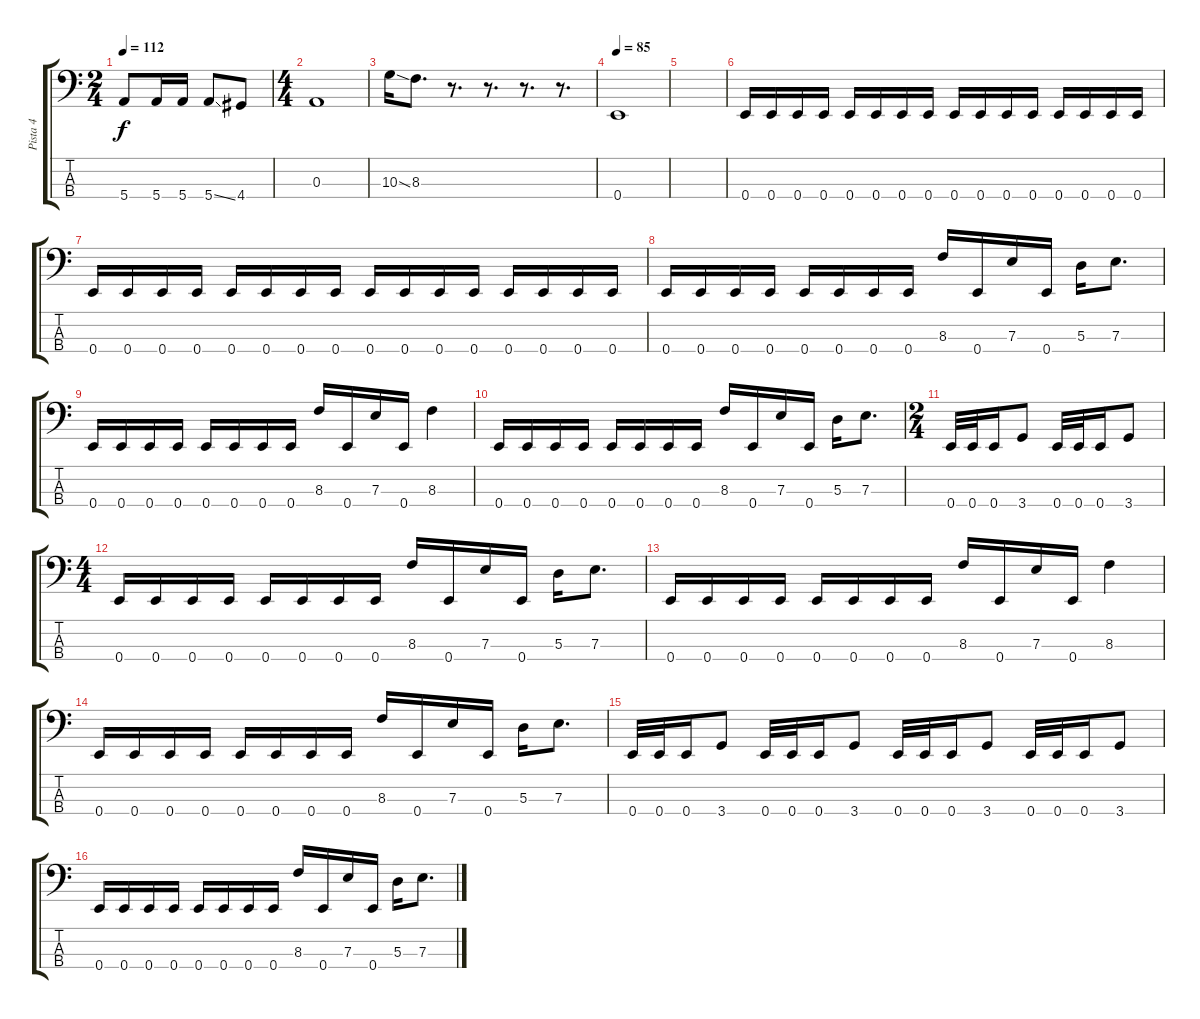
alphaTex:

\track ("Pista 4" "Pista 4") {instrument electricbasspick}
\staff {score tabs}
\tuning (G2 D2 A1 E1) {hide}
\ts (2 4)
\tempo 112
\clef f4
\ks c
5.4.8{dy f} 5.4.16 5.4.16 5.4{ss}.8 4.4.8 |
\ts (4 4)
0.3.1 |
10.3{ss}.16 8.3.8{d} r.8{d} r.8{d} r.8{d} r.8{d} |
\tempo 85
0.4.1 |
|
0.4.16 0.4.16 0.4.16 0.4.16 0.4.16 0.4.16 0.4.16 0.4.16 0.4.16 0.4.16 0.4.16 0.4.16 0.4.16 0.4.16 0.4.16 0.4.16 |
0.4.16 0.4.16 0.4.16 0.4.16 0.4.16 0.4.16 0.4.16 0.4.16 0.4.16 0.4.16 0.4.16 0.4.16 0.4.16 0.4.16 0.4.16 0.4.16 |
0.4.16 0.4.16 0.4.16 0.4.16 0.4.16 0.4.16 0.4.16 0.4.16 8.3.16 0.4.16 7.3.16 0.4.16 5.3.16 7.3.8{d} |
0.4.16 0.4.16 0.4.16 0.4.16 0.4.16 0.4.16 0.4.16 0.4.16 8.3.16 0.4.16 7.3.16 0.4.16 8.3.4 |
0.4.16 0.4.16 0.4.16 0.4.16 0.4.16 0.4.16 0.4.16 0.4.16 8.3.16 0.4.16 7.3.16 0.4.16 5.3.16 7.3.8{d} |
\ts (2 4)
0.4.32 0.4.32 0.4.16 3.4.8 0.4.32 0.4.32 0.4.16 3.4.8 |
\ts (4 4)
0.4.16 0.4.16 0.4.16 0.4.16 0.4.16 0.4.16 0.4.16 0.4.16 8.3.16 0.4.16 7.3.16 0.4.16 5.3.16 7.3.8{d} |
0.4.16 0.4.16 0.4.16 0.4.16 0.4.16 0.4.16 0.4.16 0.4.16 8.3.16 0.4.16 7.3.16 0.4.16 8.3.4 |
0.4.16 0.4.16 0.4.16 0.4.16 0.4.16 0.4.16 0.4.16 0.4.16 8.3.16 0.4.16 7.3.16 0.4.16 5.3.16 7.3.8{d} |
0.4.32 0.4.32 0.4.16 3.4.8 0.4.32 0.4.32 0.4.16 3.4.8 0.4.32 0.4.32 0.4.16 3.4.8 0.4.32 0.4.32 0.4.16 3.4.8 |
0.4.16 0.4.16 0.4.16 0.4.16 0.4.16 0.4.16 0.4.16 0.4.16 8.3.16 0.4.16 7.3.16 0.4.16 5.3.16 7.3.8{d}
